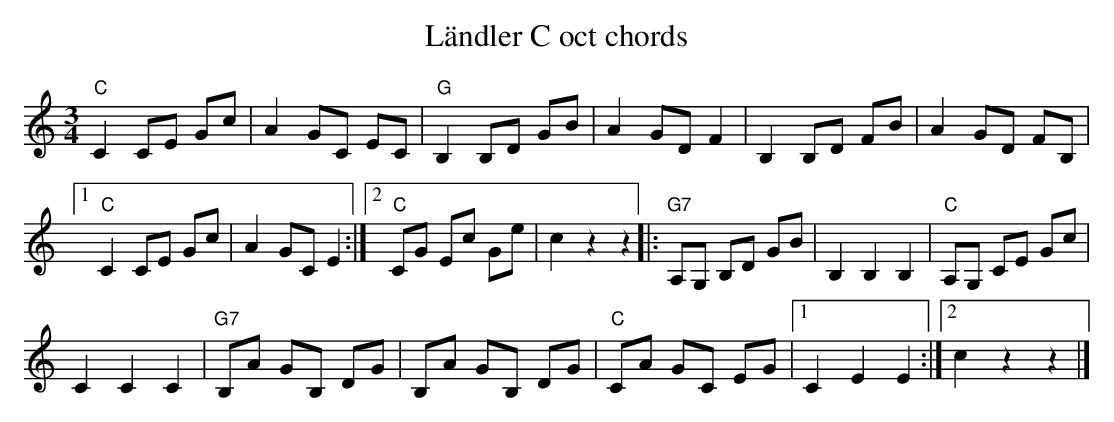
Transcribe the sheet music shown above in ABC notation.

X:1
T:Ländler C oct chords
M:3/4
L:1/8
K:Cmaj%%MIDI gchordon
"C"C2 CE Gc | A2 GC EC | "G"B,2 B,D GB | A2 GD F2 | B,2 B,D FB | A2 GD FB, |1
"C"C2 CE Gc | A2 GC E2 :|2 "C"CG Ec Ge | c2 z2z2 |: "G7"A,G, B,D GB | B,2B,2B,2 | "C"A,G, CE Gc |
C2C2C2 | "G7"B,A GB, DG | B,A GB, DG | "C"CA GC EG |1 C2E2E2 :|2 c2 z2z2 |]
